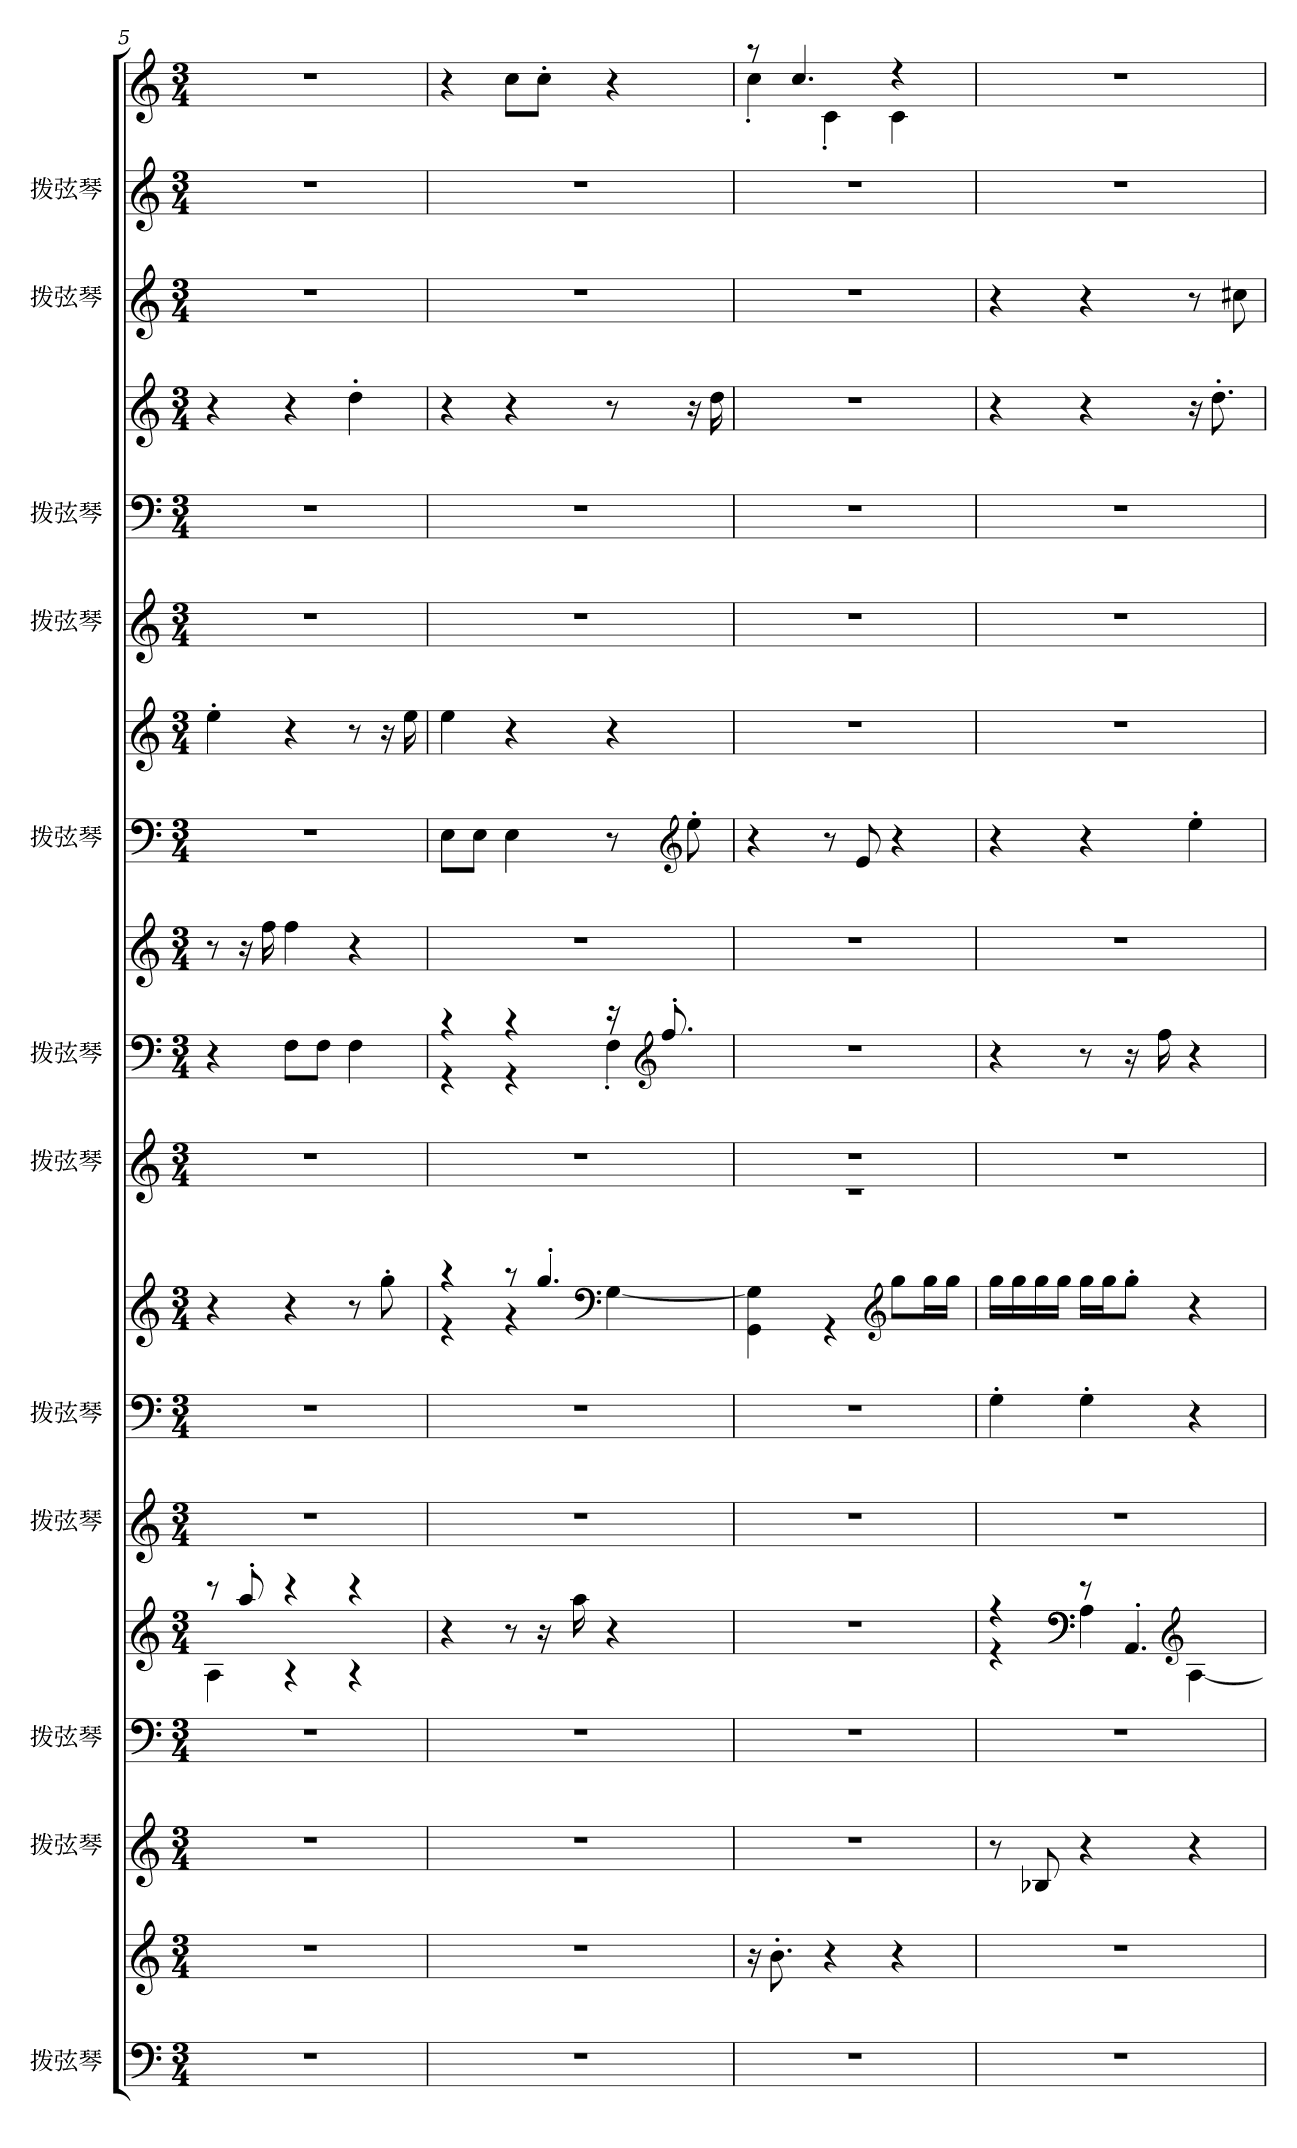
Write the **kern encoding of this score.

**kern	**kern	**kern	**kern	**kern	**kern	**kern	**kern	**kern	**kern	**kern	**kern	**kern	**kern	**kern	**kern	**kern	**kern	**kern
*part12	*part12	*part11	*part10	*part10	*part9	*part8	*part8	*part7	*part6	*part6	*part5	*part5	*part4	*part3	*part3	*part2	*part1	*part1
*staff19	*staff18	*staff17	*staff16	*staff15	*staff14	*staff13	*staff12	*staff11	*staff10	*staff9	*staff8	*staff7	*staff6	*staff5	*staff4	*staff3	*staff2	*staff1
*I"拨弦琴	*	*I"拨弦琴	*I"拨弦琴	*	*I"拨弦琴	*I"拨弦琴	*	*I"拨弦琴	*I"拨弦琴	*	*I"拨弦琴	*	*I"拨弦琴	*I"拨弦琴	*	*I"拨弦琴	*I"拨弦琴	*
*clefF4	*clefG2	*clefG2	*clefF4	*clefG2	*clefG2	*clefF4	*clefG2	*clefG2	*clefF4	*clefG2	*clefF4	*clefG2	*clefG2	*clefF4	*clefG2	*clefG2	*clefG2	*clefG2
*k[]	*k[]	*k[]	*k[]	*k[]	*k[]	*k[]	*k[]	*k[]	*k[]	*k[]	*k[]	*k[]	*k[]	*k[]	*k[]	*k[]	*k[]	*k[]
*M3/4	*M3/4	*M3/4	*M3/4	*M3/4	*M3/4	*M3/4	*M3/4	*M3/4	*M3/4	*M3/4	*M3/4	*M3/4	*M3/4	*M3/4	*M3/4	*M3/4	*M3/4	*M3/4
=5	=5	=5	=5	=5	=5	=5	=5	=5	=5	=5	=5	=5	=5	=5	=5	=5	=5	=5
*	*	*	*	*^	*	*	*	*	*	*	*	*	*	*	*	*	*	*
2.r	2.r	2.r	2.r	8r	4A\	2.r	2.r	4r	2.r	4r	8r	2.r	4ee'\	2.r	2.r	4r	2.r	2.r	2.r
.	.	.	.	8aa'/	.	.	.	.	.	.	16r	.	.	.	.	.	.	.	.
.	.	.	.	.	.	.	.	.	.	.	16ff\	.	.	.	.	.	.	.	.
.	.	.	.	4r	4r	.	.	4r	.	8F\L	4ff\	.	4r	.	.	4r	.	.	.
.	.	.	.	.	.	.	.	.	.	8F\J	.	.	.	.	.	.	.	.	.
.	.	.	.	4r	4r	.	.	8r	.	4F\	4r	.	8r	.	.	4dd'\	.	.	.
.	.	.	.	.	.	.	.	8gg'\	.	.	.	.	16r	.	.	.	.	.	.
.	.	.	.	.	.	.	.	.	.	.	.	.	16ee\	.	.	.	.	.	.
*	*	*	*	*v	*v	*	*	*	*	*	*	*	*	*	*	*	*	*	*
=6	=6	=6	=6	=6	=6	=6	=6	=6	=6	=6	=6	=6	=6	=6	=6	=6	=6	=6
*	*	*	*	*	*	*	*^	*	*^	*	*	*	*	*	*	*	*	*
2.r	2.r	2.r	2.r	4r	2.r	2.r	4r	4r	2.r	4r	4r	2.r	8E\L	4ee\	2.r	2.r	4r	2.r	2.r	4r
.	.	.	.	.	.	.	.	.	.	.	.	.	8E\J	.	.	.	.	.	.	.
.	.	.	.	8r	.	.	8r	4r	.	4r	4r	.	4E\	4r	.	.	4r	.	.	8cc\L
.	.	.	.	16r	.	.	4.gg'/	.	.	.	.	.	.	.	.	.	.	.	.	8cc'\J
.	.	.	.	16aa\	.	.	.	.	.	.	.	.	.	.	.	.	.	.	.	.
*	*	*	*	*	*	*	*clefF4	*	*	*	*	*	*	*	*	*	*	*	*	*
.	.	.	.	4r	.	.	.	[4G\	.	16r	4F'\	.	8r	4r	.	.	8r	.	.	4r
*	*	*	*	*	*	*	*	*	*	*clefG2	*	*	*	*	*	*	*	*	*	*
.	.	.	.	.	.	.	.	.	.	8.ff'/	.	.	.	.	.	.	.	.	.	.
*	*	*	*	*	*	*	*	*	*	*	*	*	*clefG2	*	*	*	*	*	*	*
.	.	.	.	.	.	.	.	.	.	.	.	.	8ee'\	.	.	.	16r	.	.	.
.	.	.	.	.	.	.	.	.	.	.	.	.	.	.	.	.	16dd\	.	.	.
*	*	*	*	*	*	*	*	*	*	*v	*v	*	*	*	*	*	*	*	*	*
=7	=7	=7	=7	=7	=7	=7	=7	=7	=7	=7	=7	=7	=7	=7	=7	=7	=7	=7	=7
*	*	*	*	*	*	*	*	*	*	*	*	*	*	*	*	*	*	*	*^
2.r	16r	2.r	2.r	2.r	2.r	2.r	2.r	4GG\ 4G\]	2.r	2.r	2.r	4r	2.r	2.r	2.r	2.r	2.r	2.r	8r	4cc'\
.	8.b'\	.	.	.	.	.	.	.	.	.	.	.	.	.	.	.	.	.	.	.
.	.	.	.	.	.	.	.	.	.	.	.	.	.	.	.	.	.	.	4.cc/	.
.	4r	.	.	.	.	.	.	4r	.	.	.	8r	.	.	.	.	.	.	.	4c'\
.	.	.	.	.	.	.	.	.	.	.	.	8e/	.	.	.	.	.	.	.	.
*	*	*	*	*	*	*	*clefG2	*	*	*	*	*	*	*	*	*	*	*	*	*
.	4r	.	.	.	.	.	.	8gg\L	.	.	.	4r	.	.	.	.	.	.	4r	4c\
.	.	.	.	.	.	.	.	16gg\L	.	.	.	.	.	.	.	.	.	.	.	.
.	.	.	.	.	.	.	.	16gg\JJ	.	.	.	.	.	.	.	.	.	.	.	.
*	*	*	*	*	*	*	*v	*v	*	*	*	*	*	*	*	*	*	*	*v	*v
!!LO:PB:g=z
=8	=8	=8	=8	=8	=8	=8	=8	=8	=8	=8	=8	=8	=8	=8	=8	=8	=8	=8
*	*	*	*	*^	*	*	*	*	*	*	*	*	*	*	*	*	*	*
2.r	2.r	8r	2.r	4r	4r	2.r	4G'\	16gg\LL	2.r	4r	2.r	4r	2.r	2.r	2.r	4r	4r	2.r	2.r
.	.	.	.	.	.	.	.	16gg\	.	.	.	.	.	.	.	.	.	.	.
.	.	8B-X/	.	.	.	.	.	16gg\	.	.	.	.	.	.	.	.	.	.	.
.	.	.	.	.	.	.	.	16gg\JJ	.	.	.	.	.	.	.	.	.	.	.
*	*	*	*	*clefF4	*	*	*	*	*	*	*	*	*	*	*	*	*	*	*
.	.	4r	.	8r	4A\	.	4G'\	16gg\LL	.	8r	.	4r	.	.	.	4r	4r	.	.
.	.	.	.	.	.	.	.	16gg\J	.	.	.	.	.	.	.	.	.	.	.
.	.	.	.	4.AA'/	.	.	.	8gg'\J	.	16r	.	.	.	.	.	.	.	.	.
.	.	.	.	.	.	.	.	.	.	16ff\	.	.	.	.	.	.	.	.	.
*	*	*	*	*clefG2	*	*	*	*	*	*	*	*	*	*	*	*	*	*	*
.	.	4r	.	.	[4A\	.	4r	4r	.	4r	.	4ee'\	.	.	.	16r	8r	.	.
.	.	.	.	.	.	.	.	.	.	.	.	.	.	.	.	8.dd'\	.	.	.
.	.	.	.	.	.	.	.	.	.	.	.	.	.	.	.	.	8cc#X\	.	.
*	*	*	*	*v	*v	*	*	*	*	*	*	*	*	*	*	*	*	*	*
=	=	=	=	=	=	=	=	=	=	=	=	=	=	=	=	=	=	=
*-	*-	*-	*-	*-	*-	*-	*-	*-	*-	*-	*-	*-	*-	*-	*-	*-	*-	*-
